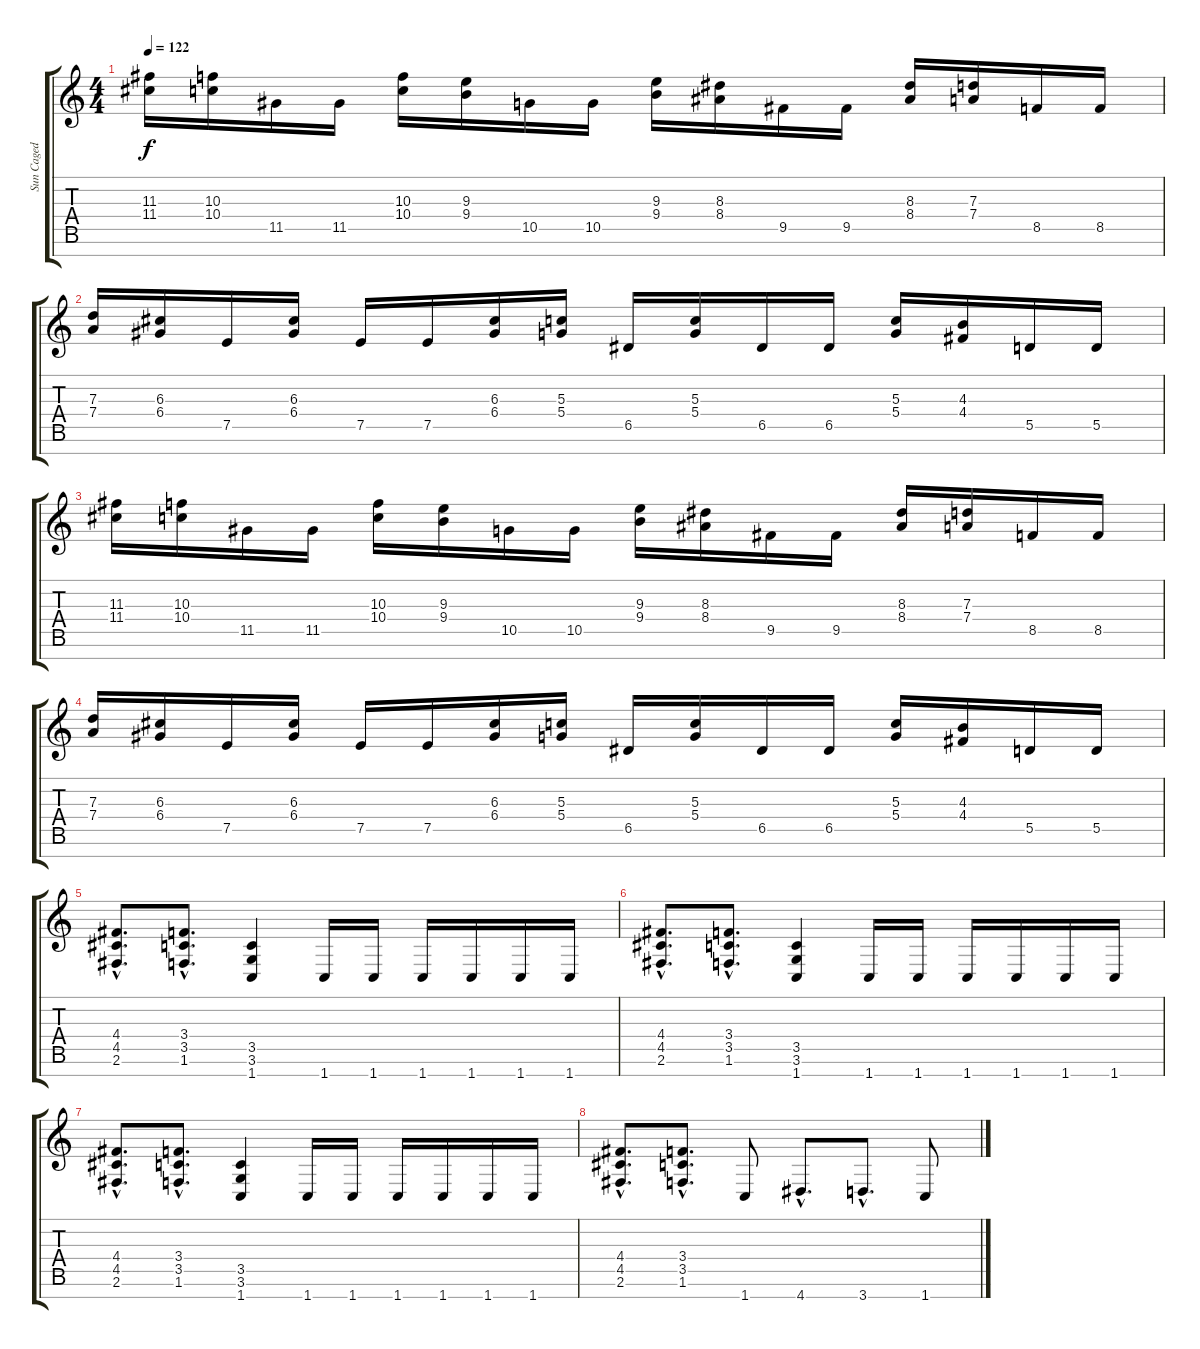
\track ("Sun Caged" "Sun Caged") {instrument distortionguitar}
\staff {score tabs}
\tuning (E4 B3 G3 D3 A2 E2 B1) {hide}
\ts (4 4)
\tempo 122
\clef g2
\ks c
(11.3 11.4).16{dy f} (10.3 10.4).16 11.5.16 11.5.16 (10.3 10.4).16 (9.3 9.4).16 10.5.16 10.5.16 (9.3 9.4).16 (8.3 8.4).16 9.5.16 9.5.16 (8.3 8.4).16 (7.3 7.4).16 8.5.16 8.5.16 |
(7.3 7.4).16 (6.3 6.4).16 7.5.16 (6.3 6.4).16 7.5.16 7.5.16 (6.3 6.4).16 (5.3 5.4).16 6.5.16 (5.3 5.4).16 6.5.16 6.5.16 (5.3 5.4).16 (4.3 4.4).16 5.5.16 5.5.16 |
(11.3 11.4).16 (10.3 10.4).16 11.5.16 11.5.16 (10.3 10.4).16 (9.3 9.4).16 10.5.16 10.5.16 (9.3 9.4).16 (8.3 8.4).16 9.5.16 9.5.16 (8.3 8.4).16 (7.3 7.4).16 8.5.16 8.5.16 |
(7.3 7.4).16 (6.3 6.4).16 7.5.16 (6.3 6.4).16 7.5.16 7.5.16 (6.3 6.4).16 (5.3 5.4).16 6.5.16 (5.3 5.4).16 6.5.16 6.5.16 (5.3 5.4).16 (4.3 4.4).16 5.5.16 5.5.16 |
(4.4{hac} 4.5{hac} 2.6{hac}).8{d} (3.4{hac} 3.5{hac} 1.6{hac}).8{d} (3.5 3.6 1.7).4 1.7.16 1.7.16 1.7.16 1.7.16 1.7.16 1.7.16 |
(4.4{hac} 4.5{hac} 2.6{hac}).8{d} (3.4{hac} 3.5{hac} 1.6{hac}).8{d} (3.5 3.6 1.7).4 1.7.16 1.7.16 1.7.16 1.7.16 1.7.16 1.7.16 |
(4.4{hac} 4.5{hac} 2.6{hac}).8{d} (3.4{hac} 3.5{hac} 1.6{hac}).8{d} (3.5 3.6 1.7).4 1.7.16 1.7.16 1.7.16 1.7.16 1.7.16 1.7.16 |
(4.4{hac} 4.5{hac} 2.6{hac}).8{d} (3.4{hac} 3.5{hac} 1.6{hac}).8{d} 1.7.8 4.7{hac}.8{d} 3.7{hac}.8{d} 1.7.8
